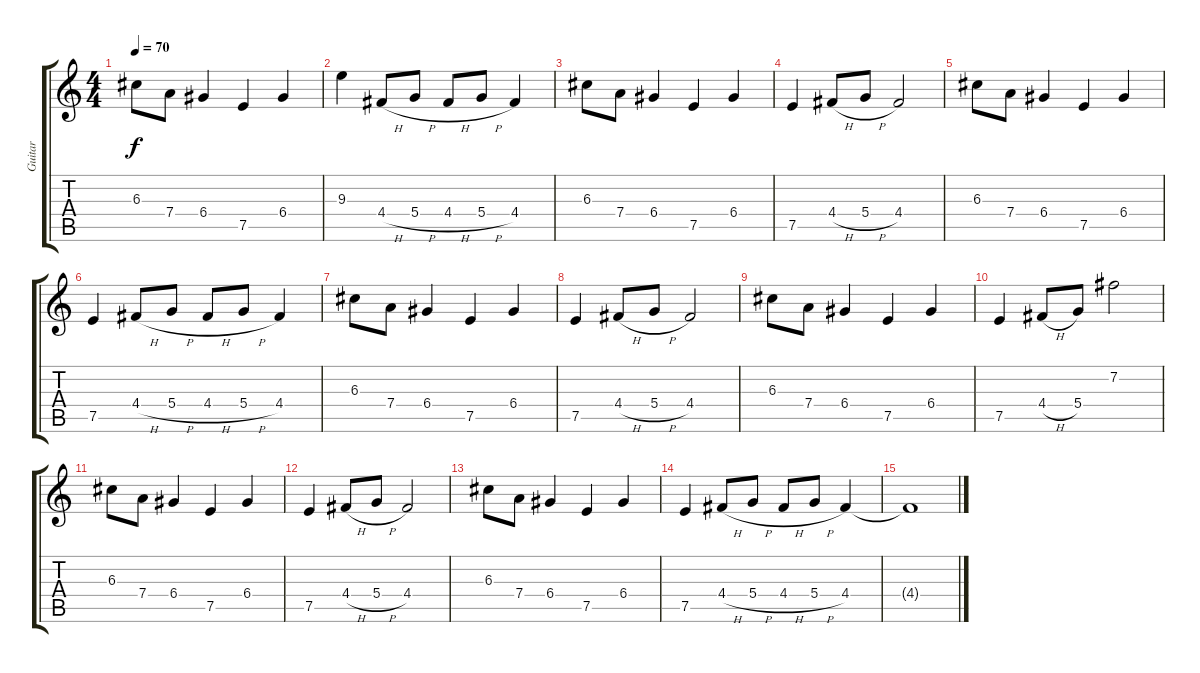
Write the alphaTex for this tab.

\track ("Guitar" "Guitar") {instrument acousticguitarnylon}
\staff {score tabs}
\tuning (E4 B3 G3 D3 A2 E2) {hide}
\ts (4 4)
\tempo 70
\clef g2
\ks c
6.3.8{dy f} 7.4.8 6.4.4 7.5.4 6.4.4 |
9.3.4 4.4{h}.8 5.4{h}.8 4.4{h}.8 5.4{h}.8 4.4.4 |
6.3.8 7.4.8 6.4.4 7.5.4 6.4.4 |
7.5.4 4.4{h}.8 5.4{h}.8 4.4.2 |
6.3.8 7.4.8 6.4.4 7.5.4 6.4.4 |
7.5.4 4.4{h}.8 5.4{h}.8 4.4{h}.8 5.4{h}.8 4.4.4 |
6.3.8 7.4.8 6.4.4 7.5.4 6.4.4 |
7.5.4 4.4{h}.8 5.4{h}.8 4.4.2 |
6.3.8 7.4.8 6.4.4 7.5.4 6.4.4 |
7.5.4 4.4{h}.8 5.4.8 7.2.2 |
6.3.8 7.4.8 6.4.4 7.5.4 6.4.4 |
7.5.4 4.4{h}.8 5.4{h}.8 4.4.2 |
6.3.8 7.4.8 6.4.4 7.5.4 6.4.4 |
7.5.4 4.4{h}.8 5.4{h}.8 4.4{h}.8 5.4{h}.8 4.4.4 |
4.4{t}.1
